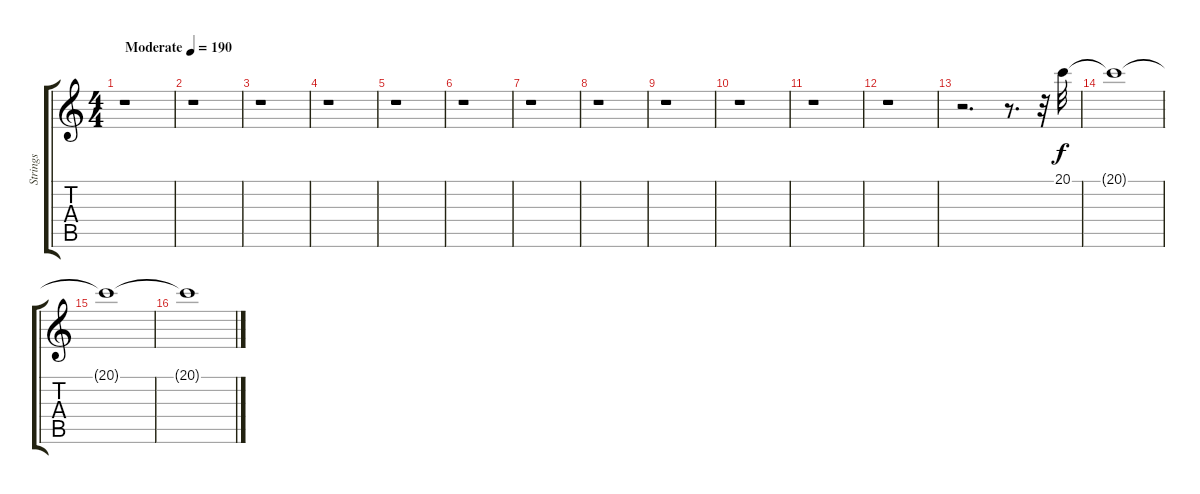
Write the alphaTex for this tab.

\track ("Strings" "Strings") {instrument stringensemble2}
\staff {score tabs}
\tuning (E4 B3 G3 D3 A2 E2) {hide}
\ts (4 4)
\tempo (190 "Moderate")
\clef g2
\ks c
r.1{dy f instrument stringensemble2} |
r.1 |
r.1 |
r.1 |
r.1 |
r.1 |
r.1 |
r.1 |
r.1 |
r.1 |
r.1 |
r.1 |
r.2{d} r.8{d} r.32 20.1.32 |
20.1{t}.1 |
20.1{t}.1 |
20.1{t}.1
